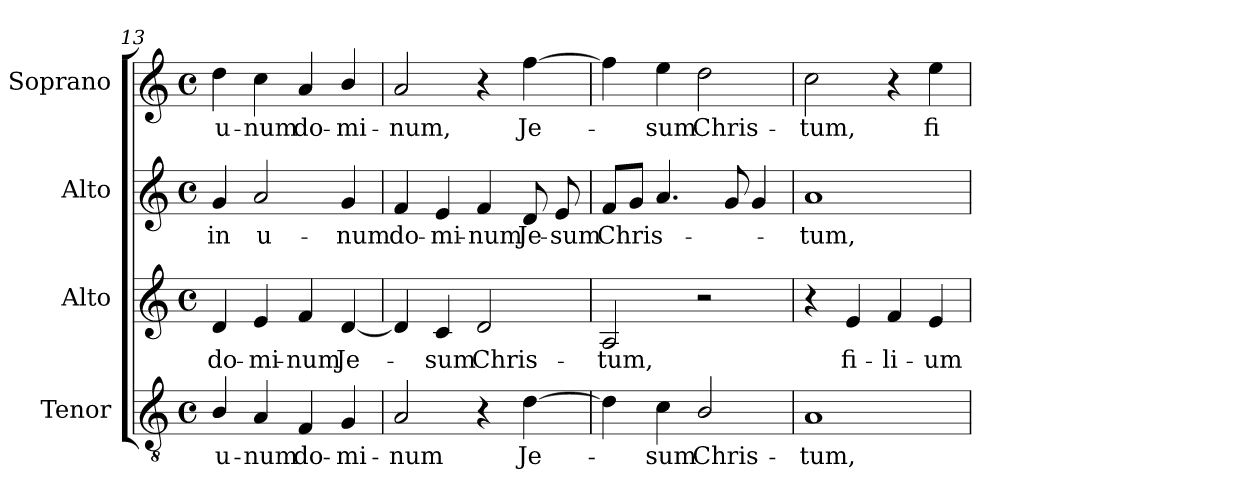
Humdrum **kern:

**kern	**text	**kern	**text	**kern	**text	**kern	**text
*part4	*part4	*part3	*part3	*part2	*part2	*part1	*part1
*staff4	*staff4	*staff3	*staff3	*staff2	*staff2	*staff1	*staff1
*I"Tenor	*	*I"Alto	*	*I"Alto	*	*I"Soprano	*
*I'T.	*	*I'A.	*	*I'A.	*	*I'S.	*
!!LO:LB:g=z
*clefGv2	*	*clefG2	*	*clefG2	*	*clefG2	*
*ITrd7c12	*	*	*	*	*	*	*
*k[]	*	*k[]	*	*k[]	*	*k[]	*
*C:	*	*C:	*	*C:	*	*C:	*
*M4/4	*	*M4/4	*	*M4/4	*	*M4/4	*
*met(c)	*	*met(c)	*	*met(c)	*	*met(c)	*
=13	=13	=13	=13	=13	=13	=13	=13
!	!LO:LY:b:color=#000000	!	!	!	!	!	!
!	!	!	!LO:LY:b:color=#000000	!	!	!	!
!	!	!	!	!	!LO:LY:b:color=#000000	!	!
!	!	!	!	!	!	!	!LO:LY:b:color=#000000
4BBi/	u-	4di/	do-	4gi/	in	4ddi\	u-
!	!LO:LY:b:color=#000000	!	!	!	!	!	!
!	!	!	!LO:LY:b:color=#000000	!	!	!	!
!	!	!	!	!	!LO:LY:b:color=#000000	!	!
!	!	!	!	!	!	!	!LO:LY:b:color=#000000
4AAi/	-num	4ei/	-mi-	2ai/	u-	4cci\	-num
!	!LO:LY:b:color=#000000	!	!	!	!	!	!
!	!	!	!LO:LY:b:color=#000000	!	!	!	!
!	!	!	!	!	!	!	!LO:LY:b:color=#000000
4FFi/	do-	4fi/	-num	.	.	4ai/	do-
!	!LO:LY:b:color=#000000	!	!	!	!	!	!
!	!	!	!LO:LY:b:color=#000000	!	!	!	!
!	!	!	!	!	!LO:LY:b:color=#000000	!	!
!	!	!	!	!	!	!	!LO:LY:b:color=#000000
4GGi/	-mi-	[4di/	Je-	4gi/	-num	4bi/	-mi-
=14	=14	=14	=14	=14	=14	=14	=14
!	!LO:LY:b:color=#000000	!	!	!	!	!	!
!	!	!	!	!	!LO:LY:b:color=#000000	!	!
!	!	!	!	!	!	!	!LO:LY:b:color=#000000
2AAi/	-num	4di/]	.	4fi/	do-	2ai/	-num,
!	!	!	!LO:LY:b:color=#000000	!	!	!	!
!	!	!	!	!	!LO:LY:b:color=#000000	!	!
.	.	4ci/	-sum	4ei/	-mi-	.	.
!	!	!	!LO:LY:b:color=#000000	!	!	!	!
!	!	!	!	!	!LO:LY:b:color=#000000	!	!
4r	.	2di/	Chris-	4fi/	-num	4r	.
!	!LO:LY:b:color=#000000	!	!	!	!	!	!
!	!	!	!	!	!LO:LY:b:color=#000000	!	!
!	!	!	!	!	!	!	!LO:LY:b:color=#000000
[4Di\	Je-	.	.	8di/	Je-	[4ffi\	Je-
!	!	!	!	!	!LO:LY:b:color=#000000	!	!
.	.	.	.	8ei/	-sum	.	.
=15	=15	=15	=15	=15	=15	=15	=15
!	!	!	!LO:LY:b:color=#000000	!	!	!	!
!	!	!	!	!	!LO:LY:b:color=#000000	!	!
4Di\]	.	2Ai/	-tum,	8fi/L	Chris-	4ffi\]	.
.	.	.	.	8gi/J	.	.	.
!	!LO:LY:b:color=#000000	!	!	!	!	!	!
!	!	!	!	!	!	!	!LO:LY:b:color=#000000
4Ci\	-sum	.	.	4.ai/	.	4eei\	-sum
!	!LO:LY:b:color=#000000	!	!	!	!	!	!
!	!	!	!	!	!	!	!LO:LY:b:color=#000000
2BBi/	Chris-	2r	.	.	.	2ddi\	Chris-
.	.	.	.	8gi/	.	.	.
.	.	.	.	4gi/	.	.	.
=16	=16	=16	=16	=16	=16	=16	=16
!	!LO:LY:b:color=#000000	!	!	!	!	!	!
!	!	!	!	!	!LO:LY:b:color=#000000	!	!
!	!	!	!	!	!	!	!LO:LY:b:color=#000000
1AAi	-tum,	4r	.	1ai	-tum,	2cci\	-tum,
!	!	!	!LO:LY:b:color=#000000	!	!	!	!
.	.	4ei/	fi-	.	.	.	.
!	!	!	!LO:LY:b:color=#000000	!	!	!	!
.	.	4fi/	-li-	.	.	4r	.
!	!	!	!LO:LY:b:color=#000000	!	!	!	!
!	!	!	!	!	!	!	!LO:LY:b:color=#000000
.	.	4ei/	-um	.	.	4eei\	fi-
=	=	=	=	=	=	=	=
*-	*-	*-	*-	*-	*-	*-	*-
